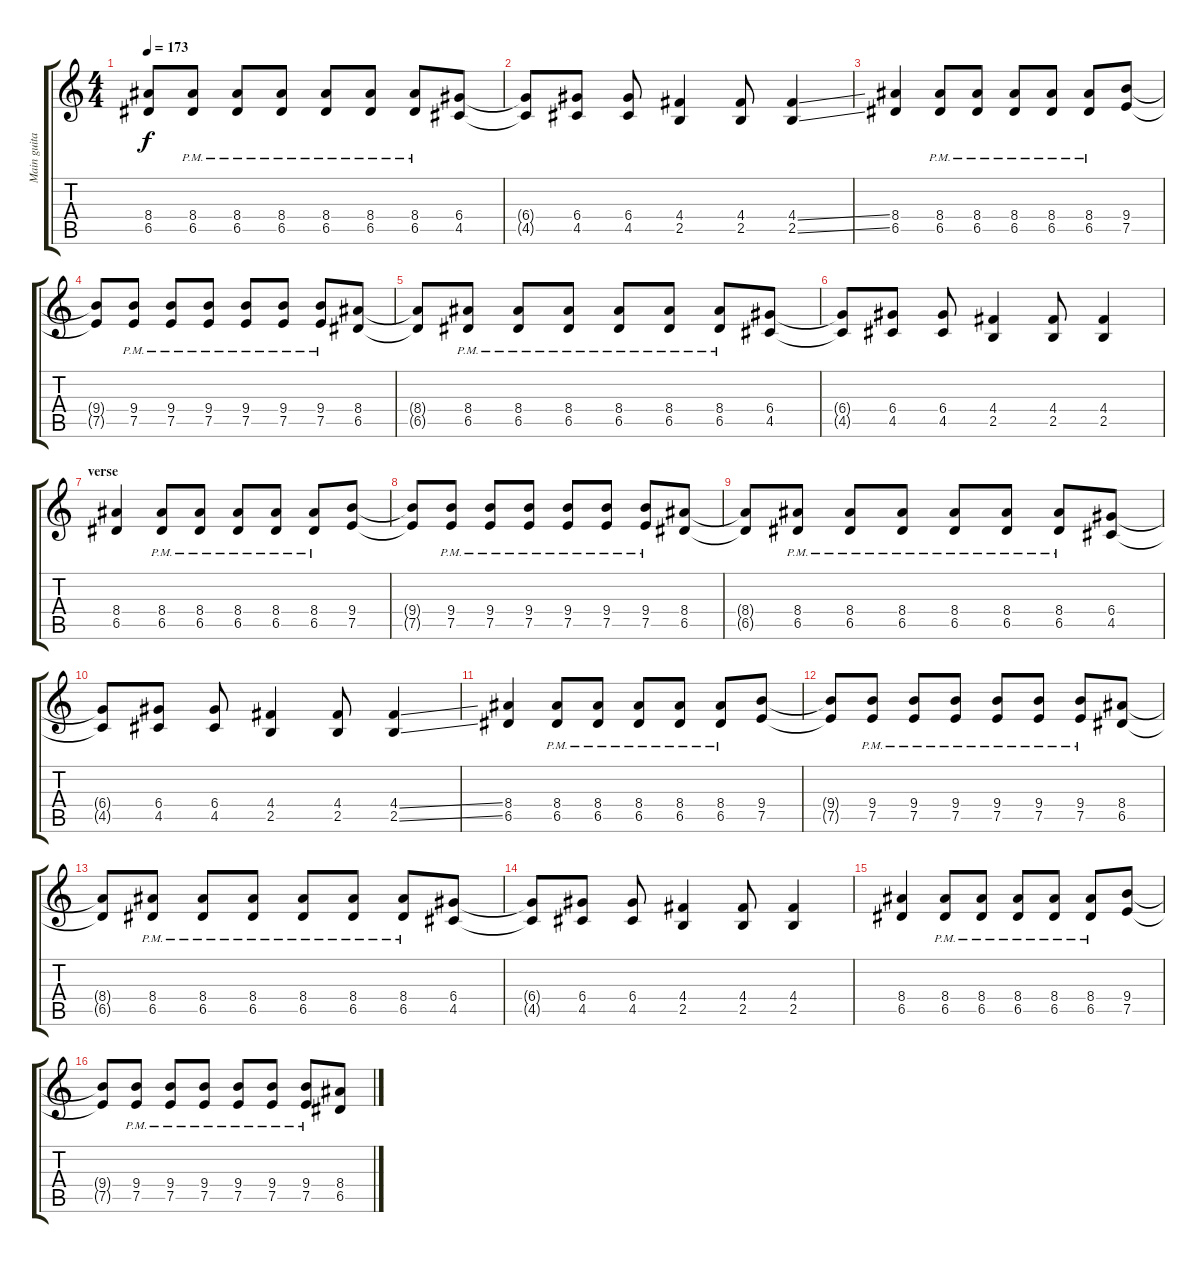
\track ("Main guitar" "Main guita") {instrument distortionguitar}
\staff {score tabs}
\tuning (E4 B3 G3 D3 A2 E2) {hide}
\ts (4 4)
\tempo 173
\clef g2
\ks c
(8.4{t} 6.5{t}).8{dy f} (8.4{pm} 6.5{pm}).8 (8.4{pm} 6.5{pm}).8 (8.4{pm} 6.5{pm}).8 (8.4{pm} 6.5{pm}).8 (8.4{pm} 6.5{pm}).8 (8.4{pm} 6.5{pm}).8 (6.4 4.5).8 |
(6.4{t} 4.5{t}).8 (6.4 4.5).8 (6.4 4.5).8 (4.4 2.5).4 (4.4 2.5).8 (4.4{ss} 2.5{ss}).4 |
(8.4 6.5).4 (8.4{pm} 6.5{pm}).8 (8.4{pm} 6.5{pm}).8 (8.4{pm} 6.5{pm}).8 (8.4{pm} 6.5{pm}).8 (8.4{pm} 6.5{pm}).8 (9.4 7.5).8 |
(9.4{t} 7.5{t}).8 (9.4{pm} 7.5{pm}).8 (9.4{pm} 7.5{pm}).8 (9.4{pm} 7.5{pm}).8 (9.4{pm} 7.5{pm}).8 (9.4{pm} 7.5{pm}).8 (9.4{pm} 7.5{pm}).8 (8.4 6.5).8 |
(8.4{t} 6.5{t}).8 (8.4{pm} 6.5{pm}).8 (8.4{pm} 6.5{pm}).8 (8.4{pm} 6.5{pm}).8 (8.4{pm} 6.5{pm}).8 (8.4{pm} 6.5{pm}).8 (8.4{pm} 6.5{pm}).8 (6.4 4.5).8 |
(6.4{t} 4.5{t}).8 (6.4 4.5).8 (6.4 4.5).8 (4.4 2.5).4 (4.4 2.5).8 (4.4 2.5).4 |
\section ("" "verse")
(8.4 6.5).4 (8.4{pm} 6.5{pm}).8 (8.4{pm} 6.5{pm}).8 (8.4{pm} 6.5{pm}).8 (8.4{pm} 6.5{pm}).8 (8.4{pm} 6.5{pm}).8 (9.4 7.5).8 |
(9.4{t} 7.5{t}).8 (9.4{pm} 7.5{pm}).8 (9.4{pm} 7.5{pm}).8 (9.4{pm} 7.5{pm}).8 (9.4{pm} 7.5{pm}).8 (9.4{pm} 7.5{pm}).8 (9.4{pm} 7.5{pm}).8 (8.4 6.5).8 |
(8.4{t} 6.5{t}).8 (8.4{pm} 6.5{pm}).8 (8.4{pm} 6.5{pm}).8 (8.4{pm} 6.5{pm}).8 (8.4{pm} 6.5{pm}).8 (8.4{pm} 6.5{pm}).8 (8.4{pm} 6.5{pm}).8 (6.4 4.5).8 |
(6.4{t} 4.5{t}).8 (6.4 4.5).8 (6.4 4.5).8 (4.4 2.5).4 (4.4 2.5).8 (4.4{ss} 2.5{ss}).4 |
(8.4 6.5).4 (8.4{pm} 6.5{pm}).8 (8.4{pm} 6.5{pm}).8 (8.4{pm} 6.5{pm}).8 (8.4{pm} 6.5{pm}).8 (8.4{pm} 6.5{pm}).8 (9.4 7.5).8 |
(9.4{t} 7.5{t}).8 (9.4{pm} 7.5{pm}).8 (9.4{pm} 7.5{pm}).8 (9.4{pm} 7.5{pm}).8 (9.4{pm} 7.5{pm}).8 (9.4{pm} 7.5{pm}).8 (9.4{pm} 7.5{pm}).8 (8.4 6.5).8 |
(8.4{t} 6.5{t}).8 (8.4{pm} 6.5{pm}).8 (8.4{pm} 6.5{pm}).8 (8.4{pm} 6.5{pm}).8 (8.4{pm} 6.5{pm}).8 (8.4{pm} 6.5{pm}).8 (8.4{pm} 6.5{pm}).8 (6.4 4.5).8 |
(6.4{t} 4.5{t}).8 (6.4 4.5).8 (6.4 4.5).8 (4.4 2.5).4 (4.4 2.5).8 (4.4 2.5).4 |
(8.4 6.5).4 (8.4{pm} 6.5{pm}).8 (8.4{pm} 6.5{pm}).8 (8.4{pm} 6.5{pm}).8 (8.4{pm} 6.5{pm}).8 (8.4{pm} 6.5{pm}).8 (9.4 7.5).8 |
(9.4{t} 7.5{t}).8 (9.4{pm} 7.5{pm}).8 (9.4{pm} 7.5{pm}).8 (9.4{pm} 7.5{pm}).8 (9.4{pm} 7.5{pm}).8 (9.4{pm} 7.5{pm}).8 (9.4{pm} 7.5{pm}).8 (8.4 6.5).8
